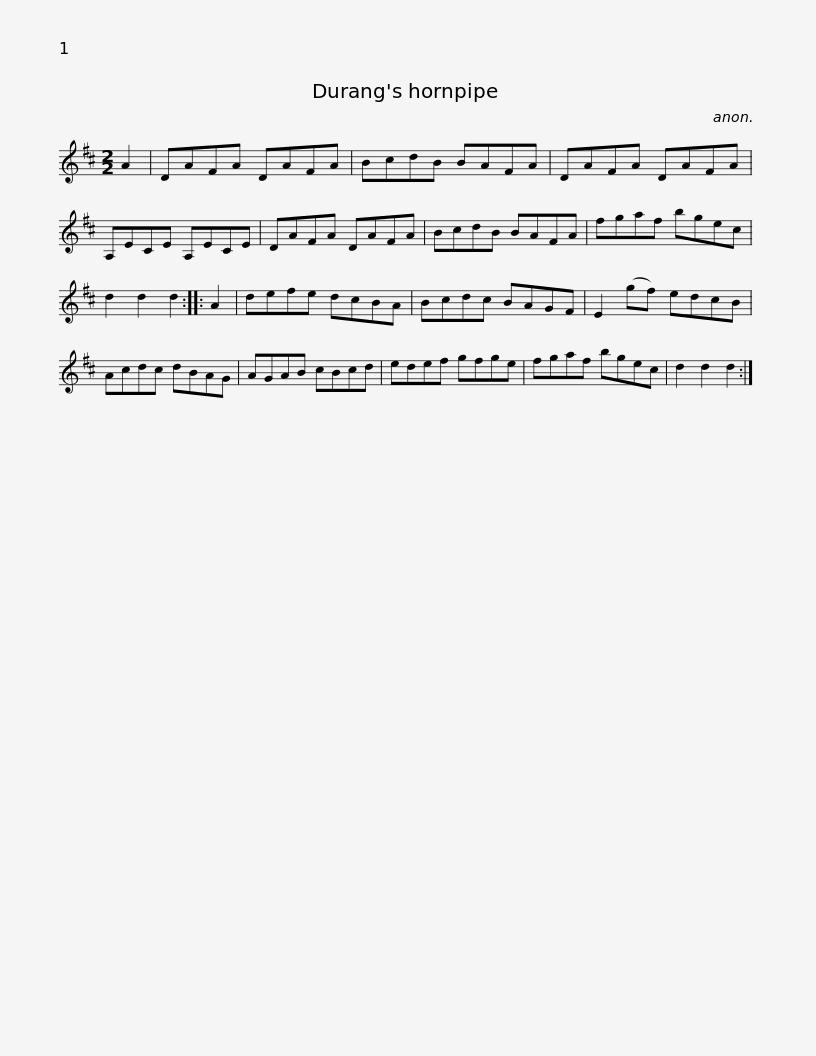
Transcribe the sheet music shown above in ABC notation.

X:1
L:1/8
M:2/2
I:linebreak $
K:D
V:1 treble
V:1
 A2 | DAFA DAFA | BcdB BAFA | DAFA DAFA | A,ECE A,ECE | %5
 DAFA DAFA |$ BcdB BAFA | fgaf bgec | d2 d2 d2 :: A2 | %10
 defe dcBA | Bcdc BAGF | E2 (gf) edcB |$ Acdc dBAG | AGAB cBcd | %15
 edef gfge | fgaf bgec | d2 d2 d2 :| %18
